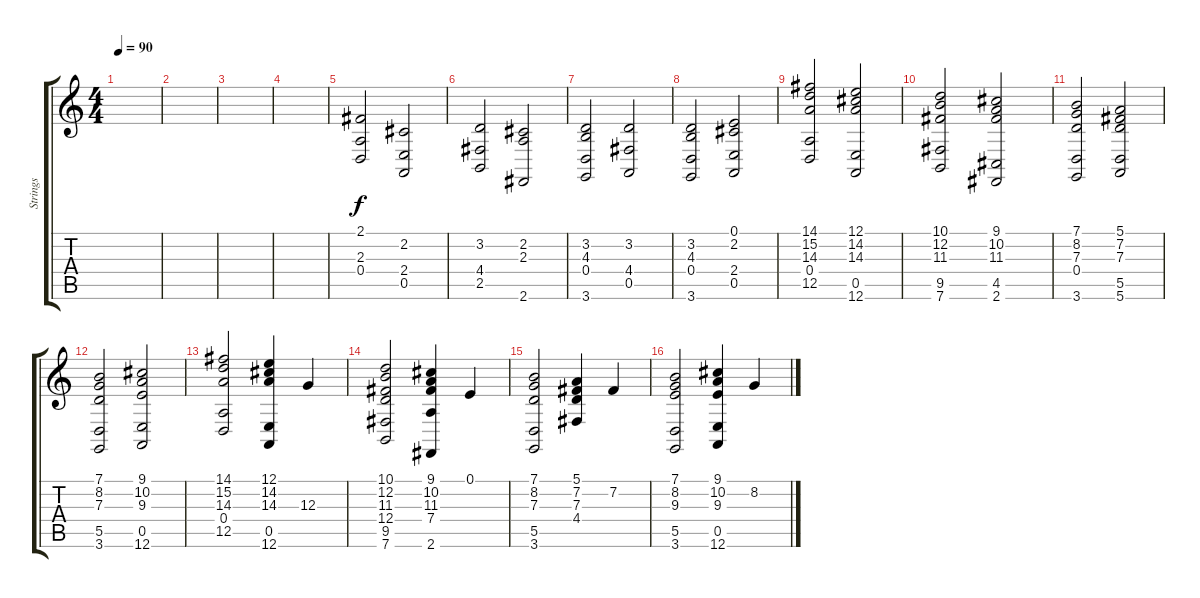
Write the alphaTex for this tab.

\track ("Strings" "Strings") {instrument violin}
\staff {score tabs}
\tuning (E4 B3 G3 D3 A2 E2) {hide}
\ts (4 4)
\tempo 90
\clef g2
\ks c
|
|
|
|
(2.1 2.3 0.4).2 (2.2 2.4 0.5).2 |
(3.2 4.4 2.5).2 (2.2 2.3 2.6).2 |
(3.2 4.3 0.4 3.6).2 (3.2 4.4 0.5).2 |
(3.2 4.3 0.4 3.6).2 (0.1 2.2 2.4 0.5).2 |
(14.1 15.2 14.3 0.4 12.5).2 (12.1 14.2 14.3 0.5 12.6).2 |
(10.1 12.2 11.3 9.5 7.6).2 (9.1 10.2 11.3 4.5 2.6).2 |
(7.1 8.2 7.3 0.4 3.6).2 (5.1 7.2 7.3 5.5 5.6).2 |
(7.1 8.2 7.3 5.5 3.6).2 (9.1 10.2 9.3 0.5 12.6).2 |
(14.1 15.2 14.3 0.4 12.5).2 (12.1 14.2 14.3 0.5 12.6).4 12.3.4 |
(10.1 12.2 11.3 12.4 9.5 7.6).2 (9.1 10.2 11.3 7.4 2.6).4 0.1.4 |
(7.1 8.2 7.3 5.5 3.6).2 (5.1 7.2 7.3 4.4).4 7.2.4 |
(7.1 8.2 9.3 5.5 3.6).2 (9.1 10.2 9.3 0.5 12.6).4 8.2.4
